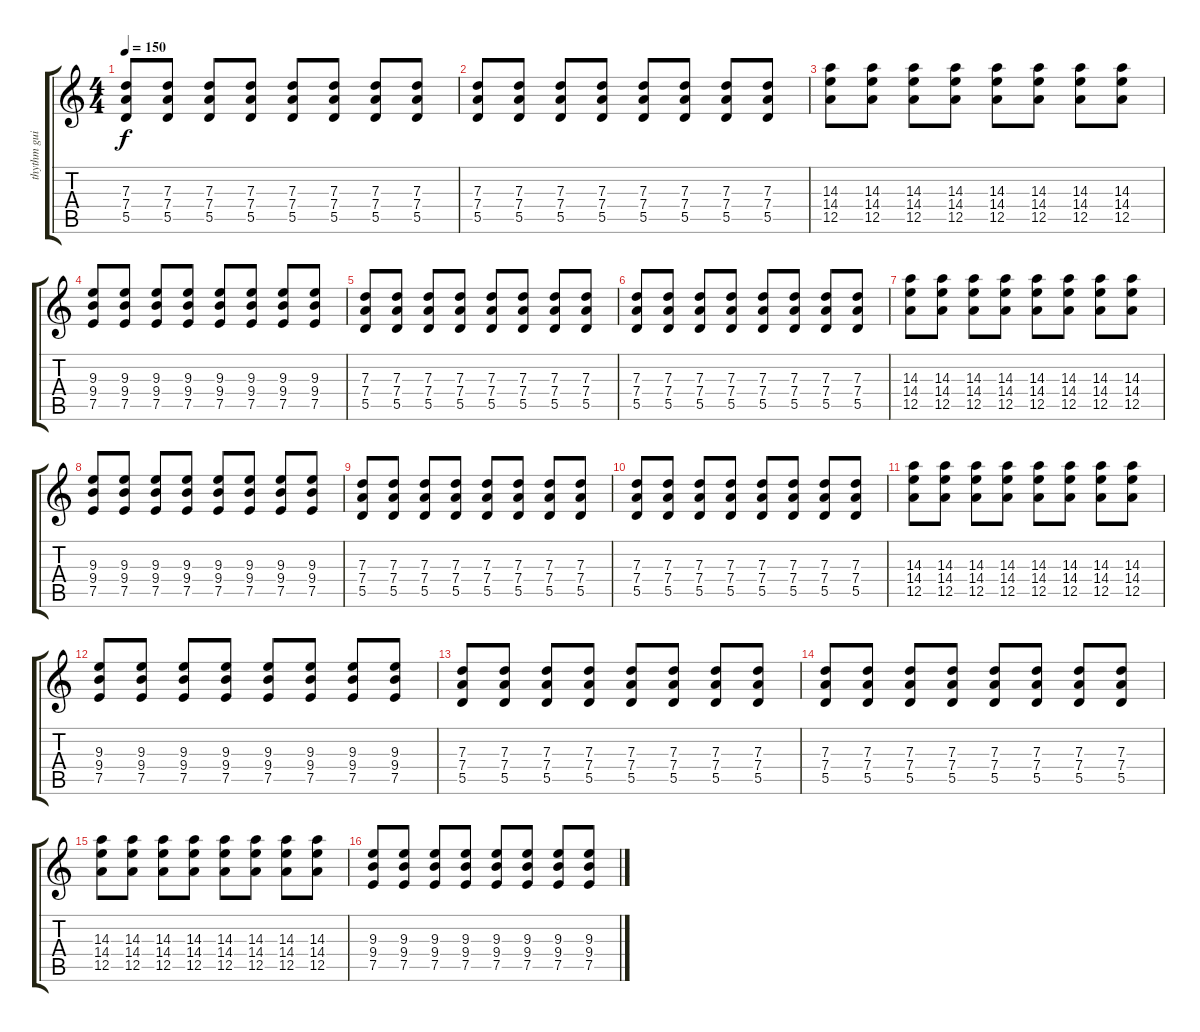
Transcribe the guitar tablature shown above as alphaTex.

\track ("thythm guitar" "thythm gui") {instrument overdrivenguitar}
\staff {score tabs}
\tuning (E4 B3 G3 D3 A2 E2) {hide}
\ts (4 4)
\tempo 150
\clef g2
\ks c
(7.3 7.4 5.5).8{dy f} (7.3 7.4 5.5).8 (7.3 7.4 5.5).8 (7.3 7.4 5.5).8 (7.3 7.4 5.5).8 (7.3 7.4 5.5).8 (7.3 7.4 5.5).8 (7.3 7.4 5.5).8 |
(7.3 7.4 5.5).8 (7.3 7.4 5.5).8 (7.3 7.4 5.5).8 (7.3 7.4 5.5).8 (7.3 7.4 5.5).8 (7.3 7.4 5.5).8 (7.3 7.4 5.5).8 (7.3 7.4 5.5).8 |
(14.3 14.4 12.5).8 (14.3 14.4 12.5).8 (14.3 14.4 12.5).8 (14.3 14.4 12.5).8 (14.3 14.4 12.5).8 (14.3 14.4 12.5).8 (14.3 14.4 12.5).8 (14.3 14.4 12.5).8 |
(9.3 9.4 7.5).8 (9.3 9.4 7.5).8 (9.3 9.4 7.5).8 (9.3 9.4 7.5).8 (9.3 9.4 7.5).8 (9.3 9.4 7.5).8 (9.3 9.4 7.5).8 (9.3 9.4 7.5).8 |
(7.3 7.4 5.5).8 (7.3 7.4 5.5).8 (7.3 7.4 5.5).8 (7.3 7.4 5.5).8 (7.3 7.4 5.5).8 (7.3 7.4 5.5).8 (7.3 7.4 5.5).8 (7.3 7.4 5.5).8 |
(7.3 7.4 5.5).8 (7.3 7.4 5.5).8 (7.3 7.4 5.5).8 (7.3 7.4 5.5).8 (7.3 7.4 5.5).8 (7.3 7.4 5.5).8 (7.3 7.4 5.5).8 (7.3 7.4 5.5).8 |
(14.3 14.4 12.5).8 (14.3 14.4 12.5).8 (14.3 14.4 12.5).8 (14.3 14.4 12.5).8 (14.3 14.4 12.5).8 (14.3 14.4 12.5).8 (14.3 14.4 12.5).8 (14.3 14.4 12.5).8 |
(9.3 9.4 7.5).8 (9.3 9.4 7.5).8 (9.3 9.4 7.5).8 (9.3 9.4 7.5).8 (9.3 9.4 7.5).8 (9.3 9.4 7.5).8 (9.3 9.4 7.5).8 (9.3 9.4 7.5).8 |
(7.3 7.4 5.5).8 (7.3 7.4 5.5).8 (7.3 7.4 5.5).8 (7.3 7.4 5.5).8 (7.3 7.4 5.5).8 (7.3 7.4 5.5).8 (7.3 7.4 5.5).8 (7.3 7.4 5.5).8 |
(7.3 7.4 5.5).8 (7.3 7.4 5.5).8 (7.3 7.4 5.5).8 (7.3 7.4 5.5).8 (7.3 7.4 5.5).8 (7.3 7.4 5.5).8 (7.3 7.4 5.5).8 (7.3 7.4 5.5).8 |
(14.3 14.4 12.5).8 (14.3 14.4 12.5).8 (14.3 14.4 12.5).8 (14.3 14.4 12.5).8 (14.3 14.4 12.5).8 (14.3 14.4 12.5).8 (14.3 14.4 12.5).8 (14.3 14.4 12.5).8 |
(9.3 9.4 7.5).8 (9.3 9.4 7.5).8 (9.3 9.4 7.5).8 (9.3 9.4 7.5).8 (9.3 9.4 7.5).8 (9.3 9.4 7.5).8 (9.3 9.4 7.5).8 (9.3 9.4 7.5).8 |
(7.3 7.4 5.5).8 (7.3 7.4 5.5).8 (7.3 7.4 5.5).8 (7.3 7.4 5.5).8 (7.3 7.4 5.5).8 (7.3 7.4 5.5).8 (7.3 7.4 5.5).8 (7.3 7.4 5.5).8 |
(7.3 7.4 5.5).8 (7.3 7.4 5.5).8 (7.3 7.4 5.5).8 (7.3 7.4 5.5).8 (7.3 7.4 5.5).8 (7.3 7.4 5.5).8 (7.3 7.4 5.5).8 (7.3 7.4 5.5).8 |
(14.3 14.4 12.5).8 (14.3 14.4 12.5).8 (14.3 14.4 12.5).8 (14.3 14.4 12.5).8 (14.3 14.4 12.5).8 (14.3 14.4 12.5).8 (14.3 14.4 12.5).8 (14.3 14.4 12.5).8 |
(9.3 9.4 7.5).8 (9.3 9.4 7.5).8 (9.3 9.4 7.5).8 (9.3 9.4 7.5).8 (9.3 9.4 7.5).8 (9.3 9.4 7.5).8 (9.3 9.4 7.5).8 (9.3 9.4 7.5).8
